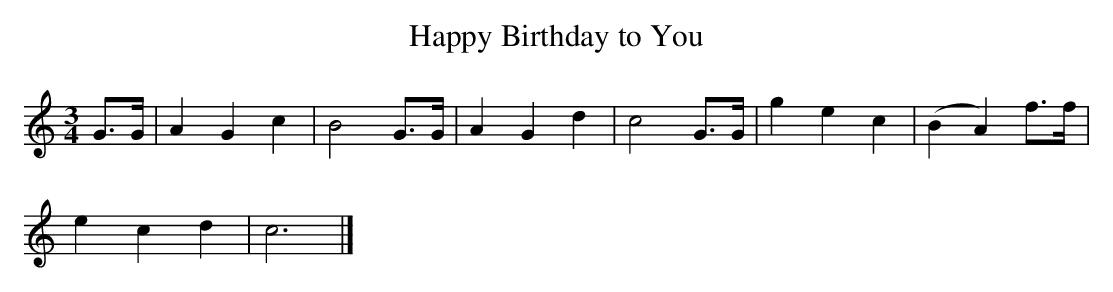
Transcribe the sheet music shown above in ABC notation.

X:1
T:Happy Birthday to You
M:3/4
L:1/8
K:C
G>G | A2 G2 c2 | B4 G>G | A2 G2 d2 | c4 G>G | g2 e2 c2 | (B2 A2) f>f |
e2 c2 d2 | c6 |]
